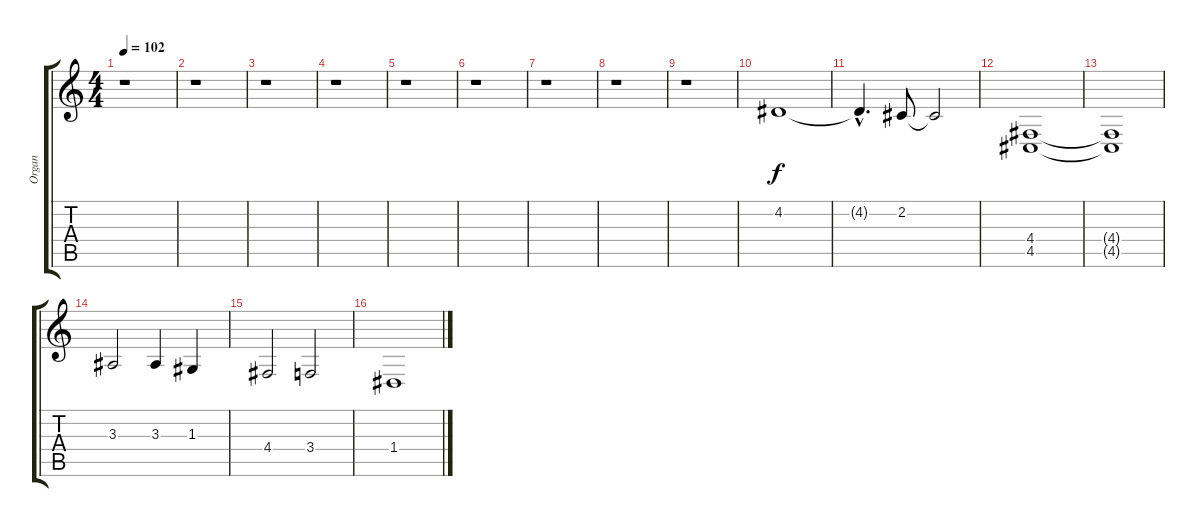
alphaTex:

\track ("Organ" "Organ") {instrument drawbarorgan}
\staff {score tabs}
\tuning (E4 B3 G3 D3 A2 E2) {hide}
\ts (4 4)
\tempo 102
\clef g2
\ks c
r.1{dy f} |
r.1 |
r.1 |
r.1 |
r.1 |
r.1 |
r.1 |
r.1 |
r.1 |
4.2.1 |
4.2{hac t}.4{d} 2.2.8 2.2{t}.2 |
(4.4 4.5).1 |
(4.4{t} 4.5{t}).1 |
3.3.2 3.3.4 1.3.4 |
4.4.2 3.4.2 |
1.4.1
